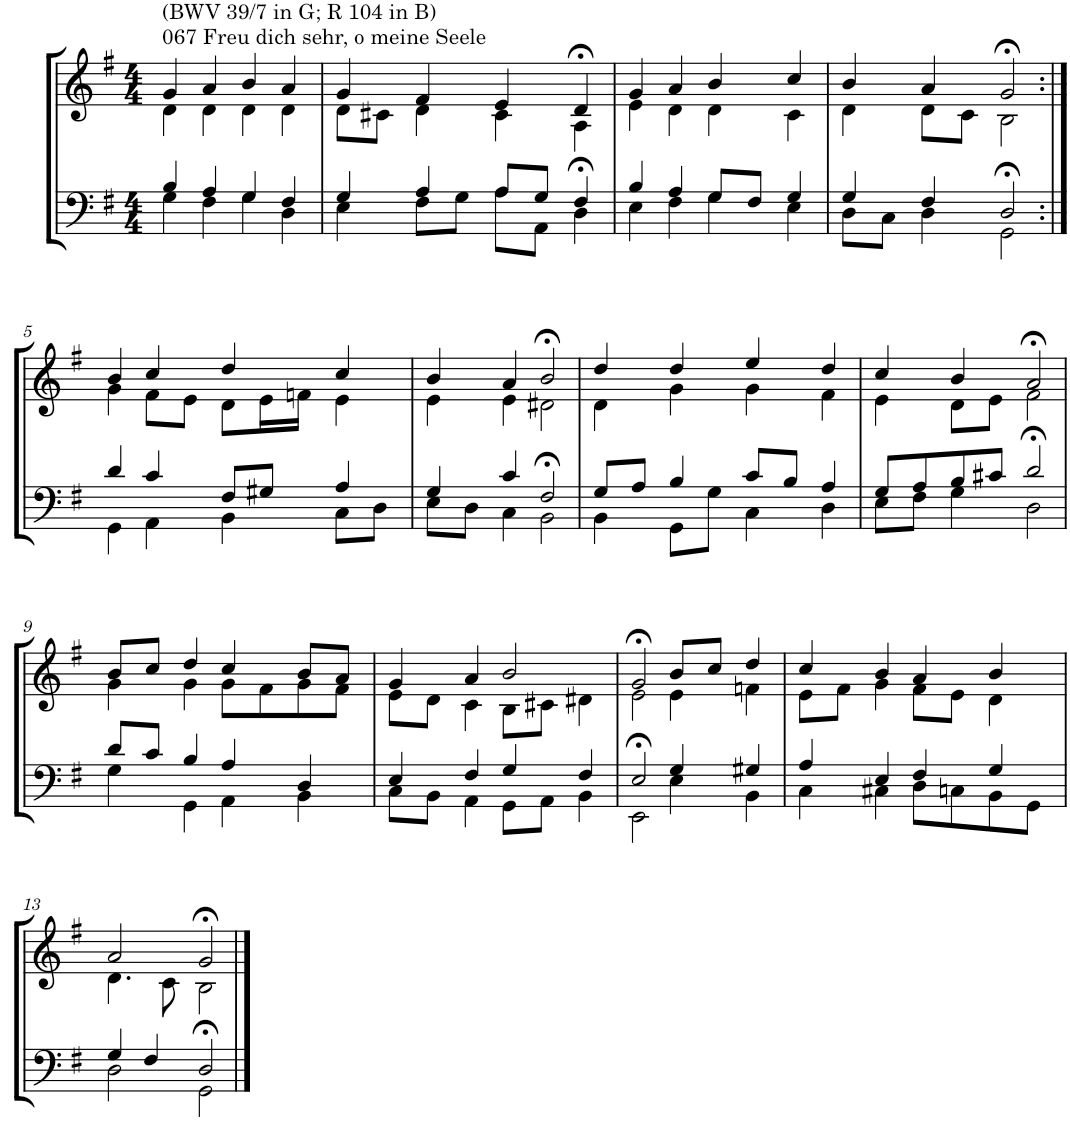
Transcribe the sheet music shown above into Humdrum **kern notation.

**kern	**kern
*part2	*part1
*staff2	*staff1
*I"Tenor/Baß	*I"Sopran/Alt
*clefF4	*clefG2
*k[f#]	*k[f#]
*M4/4	*M4/4
=1	=1
*^	*^
!	!	!LO:TX:a:t=067 Freu dich sehr, o meine Seele	!
!	!	!LO:TX:a:t=(BWV 39/7 in G; R 104 in B)	!
4B/	4G\	4g/	4d\
4A/	4F#\	4a/	4d\
4G/	4G\	4b/	4d\
4F#/	4D\	4a/	4d\
=2	=2	=2	=2
4G/	4E\	4g/	8d\L
.	.	.	8c#X\J
4A/	8F#\L	4f#/	4d\
.	8G\J	.	.
8A/L	8A\L	4e/	4c#\
8G/J	8AA\J	.	.
4F#/	4D>\	4d>/	4A\
=3	=3	=3	=3
4B/	4E\	4g/	4e\
4A/	4F#\	4a/	4d\
8G/L	4G\	4b/	4d\
8F#/J	.	.	.
4G/	4E\	4cc/	4c\
=4	=4	=4	=4
4G/	8D\L	4b/	4d\
.	8C\J	.	.
4F#/	4D\	4a/	8d\L
.	.	.	8c\J
2D/	2GG>\	2g>/	2B\
!!LO:LB:g=z	!!
=5:|!	=5:|!	=5:|!	=5:|!
4d/	4GG\	4b/	4g\
4c/	4AA\	4cc/	8f#\L
.	.	.	8e\J
8F#/L	4BB\	4dd/	8d\L
8G#X/J	.	.	16e\L
.	.	.	16fn\JJ
4A/	8C\L	4cc/	4e\
.	8D\J	.	.
=6	=6	=6	=6
4G/	8E\L	4b/	4e\
.	8D\J	.	.
4c/	4C\	4a/	4e\
2F#/	2BB>\	2b>/	2d#X\
=7	=7	=7	=7
8G/L	4BB\	4dd/	4d\
8A/J	.	.	.
4B/	8GG\L	4dd/	4g\
.	8G\J	.	.
8c/L	4C\	4ee/	4g\
8B/J	.	.	.
4A/	4D\	4dd/	4f#\
=8	=8	=8	=8
8G/L	8E\L	4cc/	4e\
8A/	8F#\J	.	.
8B/	4G\	4b/	8d\L
8c#X/J	.	.	8e\J
2d/	2D>\	2a>/	2f#\
!!LO:LB:g=z	!!
=9	=9	=9	=9
8d/L	4G\	8b/L	4g\
8c/J	.	8cc/J	.
4B/	4GG\	4dd/	4g\
4A/	4AA\	4cc/	8g\L
.	.	.	8f#\
4D/	4BB\	8b/L	8g\
.	.	8a/J	8f#\J
=10	=10	=10	=10
4E/	8C\L	4g/	8e\L
.	8BB\J	.	8d\J
4F#/	4AA\	4a/	4c\
4G/	8GG\L	2b/	8B\L
.	8AA\J	.	8c#X\J
4F#/	4BB\	.	4d#X\
=11	=11	=11	=11
2E/	2EE>\	2g>/	2e\
4G/	4E\	8b/L	4e\
.	.	8cc/J	.
4G#X/	4BB\	4dd/	4fn\
=12	=12	=12	=12
4A/	4C\	4cc/	8e\L
.	.	.	8f#\J
4E/	4C#X\	4b/	4g\
4F#/	8D\L	4a/	8f#\L
.	8Cn\	.	8e\J
4G/	8BB\	4b/	4d\
.	8GG\J	.	.
!!LO:LB:g=z	!!
=13	=13	=13	=13
4G/	2D\	2a/	4.d\
4F#/	.	.	.
.	.	.	8c\
2D/	2GG>\	2g>/	2B\
*v	*v	*	*
*	*v	*v
==	==
*-	*-
